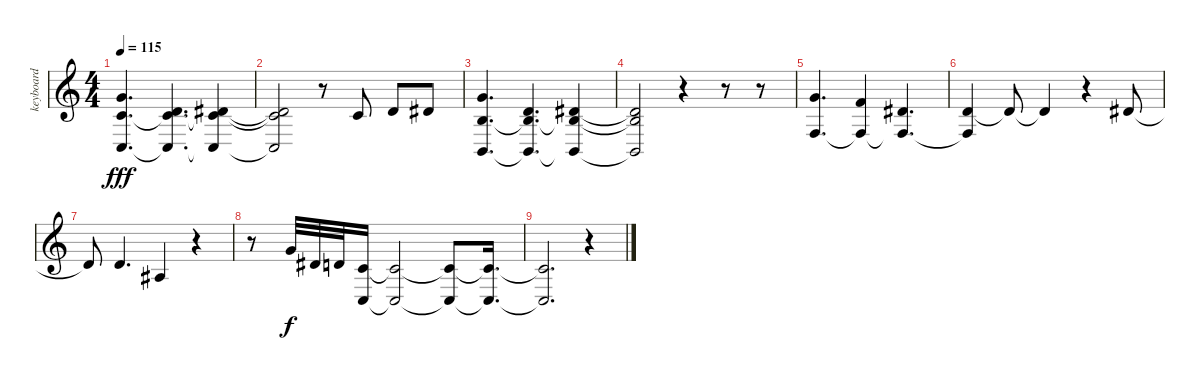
\track ("keyboard" "keyboard") {instrument pad8sweep}
\staff {score}
\tuning (E4 B3 G3 D3 A2 E2) {hide}
\ts (4 4)
\tempo 115
\clef g2
\ks c
(3.1 5.3 3.5).4{d dy fff} (3.2 5.3{t} 3.5{t}).4{d} (4.2 5.3{t} 3.5{t}).4 |
(4.2{t} 5.3{t} 3.5{t}).2 r.8 1.2.8 7.3.8 4.2.8 |
(3.1 4.3 2.5).4{d} (3.2 4.3{t} 2.5{t}).4{d} (4.2 4.3{t} 2.5{t}).4 |
(4.2{t} 4.3{t} 2.5{t}).2 r.4 r.8 r.8 |
(3.1 3.4).4{d} (1.1 3.4{t}).4 (4.2 3.4{t}).4{d} |
(3.2 3.4{t}).4 3.2{t}.8 3.2{t}.4 r.4 4.2.8 |
4.2{t}.8 3.2.4{d} 3.3.4 r.4 |
r.8 3.1.32{dy f} 4.2.32 3.2.32 (1.2 3.5).16 (1.2{t} 3.5{t}).2 (1.2{t} 3.5{t}).8 (1.2{t} 3.5{t}).16{d} |
(1.2{t} 3.5{t}).2{d} r.4
